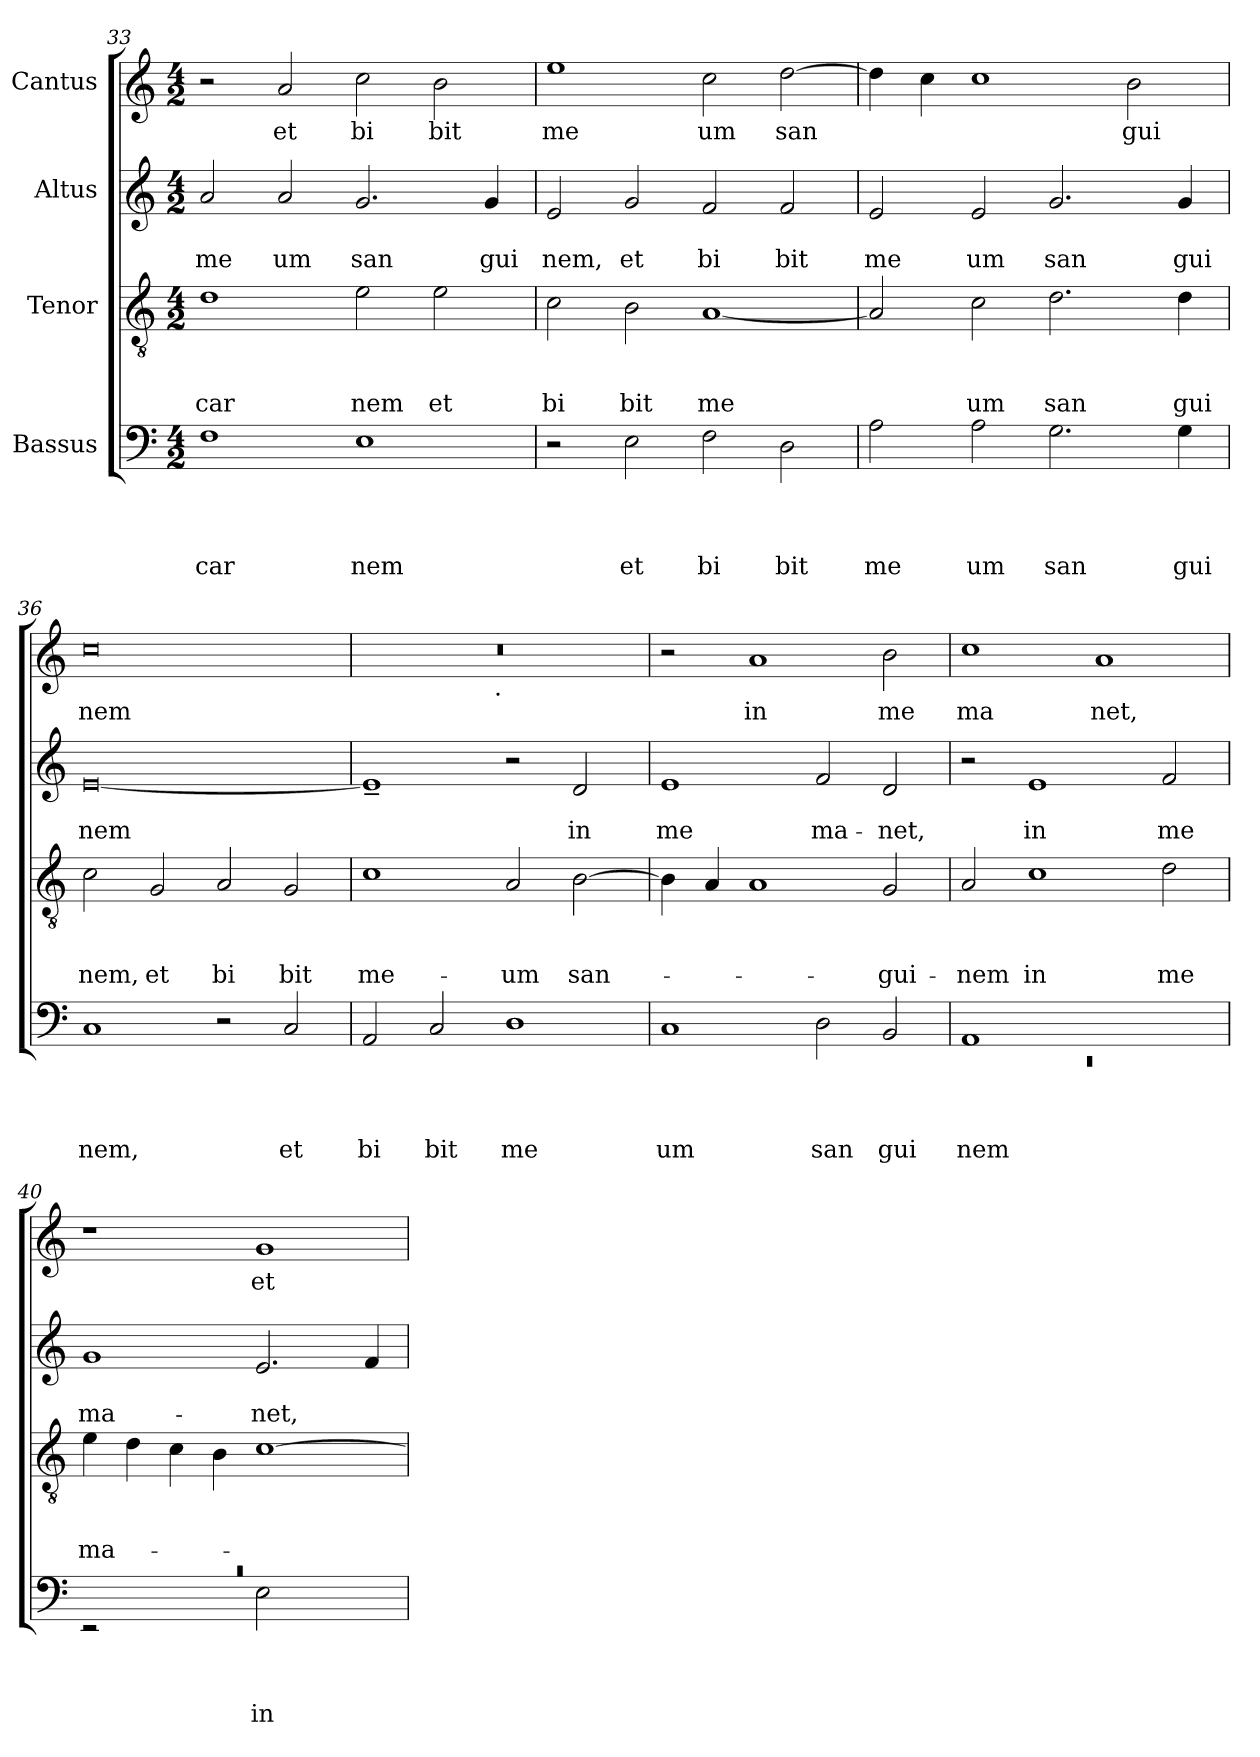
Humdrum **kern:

**kern	**text	**text	**text	**text	**kern	**text	**text	**text	**kern	**text	**text	**kern	**text
*part4	*part4	*part4	*part4	*part4	*part3	*part3	*part3	*part3	*part2	*part2	*part2	*part1	*part1
*staff4	*staff4	*staff4	*staff4	*staff4	*staff3	*staff3	*staff3	*staff3	*staff2	*staff2	*staff2	*staff1	*staff1
*I"Bassus	*	*	*	*	*I"Tenor	*	*	*	*I"Altus	*	*	*I"Cantus	*
*clefF4	*	*	*	*	*clefGv2	*	*	*	*clefG2	*	*	*clefG2	*
*k[]	*	*	*	*	*k[]	*	*	*	*k[]	*	*	*k[]	*
*C:	*	*	*	*	*C:	*	*	*	*C:	*	*	*C:	*
*M4/2	*	*	*	*	*M4/2	*	*	*	*M4/2	*	*	*M4/2	*
=33	=33	=33	=33	=33	=33	=33	=33	=33	=33	=33	=33	=33	=33
!	!	!	!	!LO:LY:b	!	!	!	!LO:LY:b	!	!	!LO:LY:b	!	!
1F	.	.	.	car	1d	.	.	car	2a/	.	me	2r	.
!	!	!	!	!	!	!	!	!	!	!	!LO:LY:b	!	!LO:LY:b
.	.	.	.	.	.	.	.	.	2a/	.	um	2a/	et
!	!	!	!	!LO:LY:b	!	!	!	!LO:LY:b	!	!	!LO:LY:b	!	!LO:LY:b
1E	.	.	.	nem	2e\	.	.	nem	2.g/	.	san	2cc\	bi
!	!	!	!	!	!	!	!	!LO:LY:b	!	!	!	!	!LO:LY:b
.	.	.	.	.	2e\	.	.	et	.	.	.	2b\	bit
!	!	!	!	!	!	!	!	!	!	!	!LO:LY:b	!	!
.	.	.	.	.	.	.	.	.	4g/	.	gui	.	.
=34	=34	=34	=34	=34	=34	=34	=34	=34	=34	=34	=34	=34	=34
!	!	!	!	!	!	!	!	!LO:LY:b	!	!	!LO:LY:b	!	!LO:LY:b
2r	.	.	.	.	2c\	.	.	bi	2e/	.	nem,	1ee	me
!	!	!	!	!LO:LY:b	!	!	!	!LO:LY:b	!	!	!LO:LY:b	!	!
2E\	.	.	.	et	2B\	.	.	bit	2g/	.	et	.	.
!	!	!	!	!LO:LY:b	!	!	!	!LO:LY:b	!	!	!LO:LY:b	!	!LO:LY:b
2F\	.	.	.	bi	[<1A	.	.	me	2f/	.	bi	2cc\	um
!	!	!	!	!LO:LY:b	!	!	!	!	!	!	!LO:LY:b	!	!LO:LY:b
2D\	.	.	.	bit	.	.	.	.	2f/	.	bit	[>2dd\	san
=35	=35	=35	=35	=35	=35	=35	=35	=35	=35	=35	=35	=35	=35
!	!	!	!	!LO:LY:b	!	!	!	!	!	!	!LO:LY:b	!	!
2A\	.	.	.	me	2A/]	.	.	.	2e/	.	me	4dd\]	.
.	.	.	.	.	.	.	.	.	.	.	.	4cc\	.
!	!	!	!	!LO:LY:b	!	!	!	!LO:LY:b	!	!	!LO:LY:b	!	!
2A\	.	.	.	um	2c\	.	.	um	2e/	.	um	1cc	.
!	!	!	!	!LO:LY:b	!	!	!	!LO:LY:b	!	!	!LO:LY:b	!	!
2.G\	.	.	.	san	2.d\	.	.	san	2.g/	.	san	.	.
!	!	!	!	!	!	!	!	!	!	!	!	!	!LO:LY:b
.	.	.	.	.	.	.	.	.	.	.	.	2b\	gui
!	!	!	!	!LO:LY:b	!	!	!	!LO:LY:b	!	!	!LO:LY:b	!	!
4G\	.	.	.	gui	4d\	.	.	gui	4g/	.	gui	.	.
=36	=36	=36	=36	=36	=36	=36	=36	=36	=36	=36	=36	=36	=36
!	!	!	!	!LO:LY:b	!	!	!	!LO:LY:b	!	!	!LO:LY:b	!	!LO:LY:b
1C	.	.	.	nem,	2c\	.	.	nem,	[>0e	.	nem	0cc	nem
!	!	!	!	!	!	!	!	!LO:LY:b	!	!	!	!	!
.	.	.	.	.	2G/	.	.	et	.	.	.	.	.
!	!	!	!	!	!	!	!	!LO:LY:b	!	!	!	!	!
2r	.	.	.	.	2A/	.	.	bi	.	.	.	.	.
!	!	!	!	!LO:LY:b	!	!	!	!LO:LY:b	!	!	!	!	!
2C/	.	.	.	et	2G/	.	.	bit	.	.	.	.	.
!!LO:PB:g=z
=37	=37	=37	=37	=37	=37	=37	=37	=37	=37	=37	=37	=37	=37
!	!	!	!	!LO:LY:b	!	!	!	!LO:LY:b	!	!	!	!	!
*	*	*	*	*	*	*	*	*	*	*	*	*^	*
2AA/	.	.	.	bi	1c	.	.	me-	1e~<]	.	.	0r	2ryy	.
!	!	!	!	!LO:LY:b	!	!	!	!	!	!	!	!	!	!
2C/	.	.	.	bit	.	.	.	.	.	.	.	.	4...ryy	.
!	!	!	!	!	!	!	!	!	!	!	!	!	!LO:TX:b:t=.	!
.	.	.	.	.	.	.	.	.	.	.	.	.	1ryy	.
!	!	!	!	!LO:LY:b	!	!	!	!LO:LY:b	!	!	!	!	!	!
1D	.	.	.	me	2A/	.	.	-um	2r	.	.	.	.	.
!	!	!	!	!	!	!	!	!LO:LY:b	!	!	!LO:LY:b	!	!	!
.	.	.	.	.	[>2B\	.	.	san-	2d/	.	in	.	.	.
.	.	.	.	.	.	.	.	.	.	.	.	.	32ryy	.
=38	=38	=38	=38	=38	=38	=38	=38	=38	=38	=38	=38	=38	=38	=38
!	!	!	!	!LO:LY:b	!	!	!	!	!	!	!LO:LY:b	!	!	!
*	*	*	*	*	*	*	*	*	*	*	*	*v	*v	*
1C	.	.	.	um	4B\]	.	.	.	1e	.	me	2r	.
.	.	.	.	.	4A/	.	.	.	.	.	.	.	.
!	!	!	!	!	!	!	!	!	!	!	!	!	!LO:LY:b
.	.	.	.	.	1A	.	.	.	.	.	.	1a	in
!	!	!	!	!LO:LY:b	!	!	!	!	!	!	!LO:LY:b	!	!
2D\	.	.	.	san	.	.	.	.	2f/	.	ma-	.	.
!	!	!	!	!LO:LY:b	!	!	!	!LO:LY:b	!	!	!LO:LY:b	!	!LO:LY:b
2BB/	.	.	.	gui	2G/	.	.	-gui-	2d/	.	-net,	2b\	me
=39	=39	=39	=39	=39	=39	=39	=39	=39	=39	=39	=39	=39	=39
*^	*	*	*	*	*	*	*	*	*	*	*	*	*
!	!LO:N:vis=1	!	!	!	!LO:LY:b	!	!	!	!LO:LY:b	!	!	!	!	!LO:LY:b
1AA	0rEE	.	.	.	nem	2A/	.	.	-nem	2r	.	.	1cc	ma
!	!	!	!	!	!	!	!	!	!LO:LY:b	!	!	!LO:LY:b	!	!
.	.	.	.	.	.	1c	.	.	in	1e	.	in	.	.
!	!	!	!	!	!	!	!	!	!	!	!	!	!	!LO:LY:b
1ryy	.	.	.	.	.	.	.	.	.	.	.	.	1a	net,
!	!	!	!	!	!	!	!	!	!LO:LY:b	!	!	!LO:LY:b	!	!
.	.	.	.	.	.	2d\	.	.	me	2f/	.	me	.	.
=40	=40	=40	=40	=40	=40	=40	=40	=40	=40	=40	=40	=40	=40	=40
!LO:N:vis=1	!	!	!	!	!	!	!	!	!LO:LY:b	!	!	!LO:LY:b	!	!
0rc	2rEE	.	.	.	.	4e\	.	.	ma-	1g	.	ma-	1r	.
.	.	.	.	.	.	4d\	.	.	.	.	.	.	.	.
.	2ryy	.	.	.	.	4c\	.	.	.	.	.	.	.	.
.	.	.	.	.	.	4B\	.	.	.	.	.	.	.	.
!	!	!	!	!	!LO:LY:b	!	!	!	!	!	!	!LO:LY:b	!	!LO:LY:b
.	2E\	.	.	.	in	[>1c	.	.	.	2.e/	.	-net,	1g	et
.	2ryy	.	.	.	.	.	.	.	.	.	.	.	.	.
.	.	.	.	.	.	.	.	.	.	4f/	.	.	.	.
*v	*v	*	*	*	*	*	*	*	*	*	*	*	*	*
=	=	=	=	=	=	=	=	=	=	=	=	=	=
*-	*-	*-	*-	*-	*-	*-	*-	*-	*-	*-	*-	*-	*-
